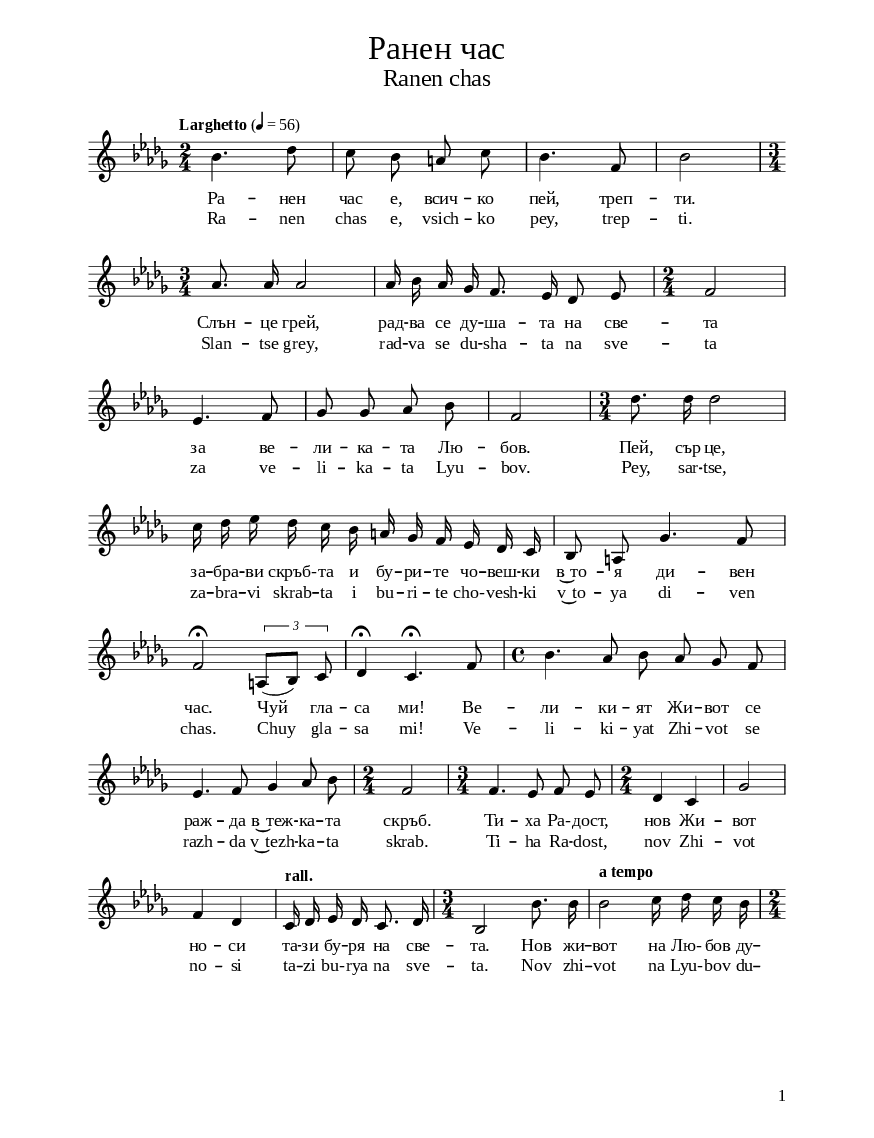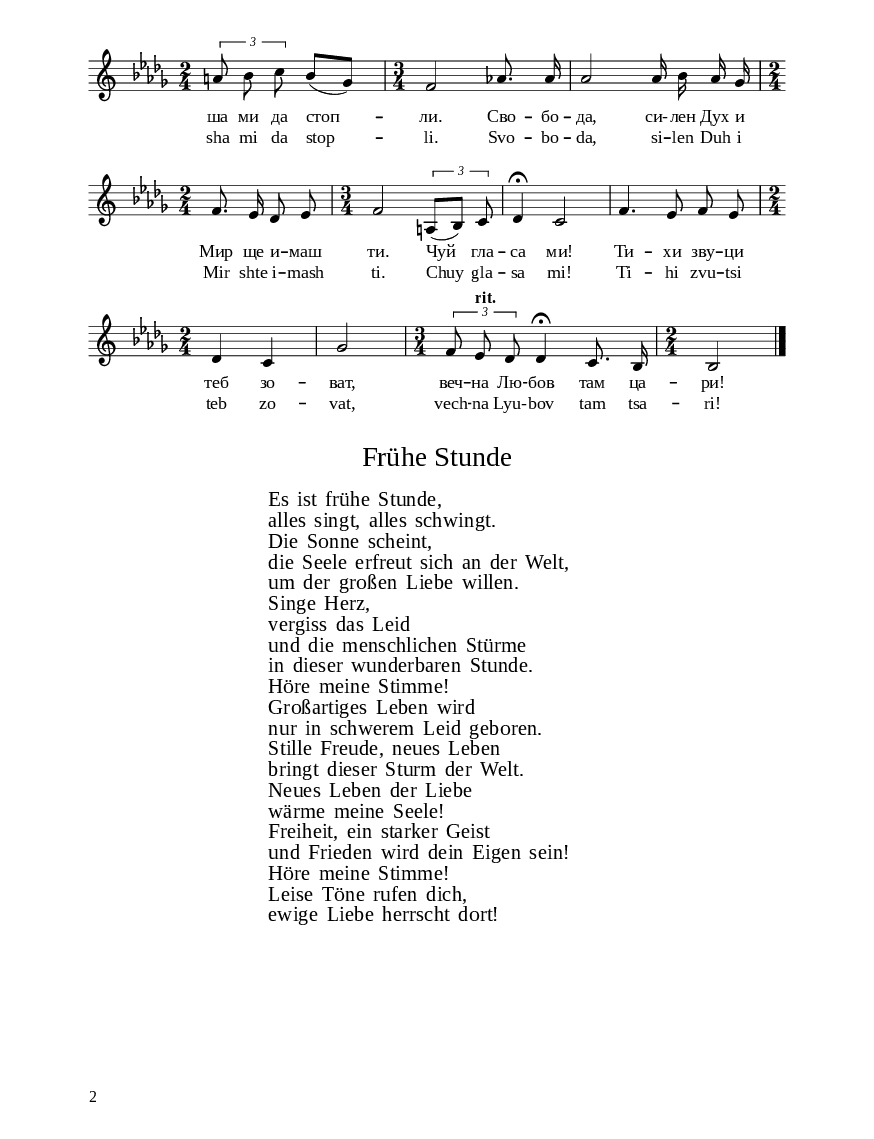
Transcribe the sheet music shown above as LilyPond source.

\version "2.24.0"

\include "include/globals.ily"

\bookpart {
  \label #'ref039
  \tocItem \markup " "
  \include "include/bookpart-paper.ily"
  \score {
    \include "include/score-layout.ily"


    \new Voice \relative c' {
      \clef treble
      \key des \major
      \time 2/4
      \tempoFunc "Larghetto" 4 "56"
      \autoBeamOff

      bes'4.  des8 | % 2
      c8  bes8  a8  c8 | % 3
      bes4.  f8 | % 4
      bes2 \break | % 5
      \time 3/4  | % 5
      as8.  as16  as2 | % 6
      as16  bes16  as16  ges16
      f8.  es16  des8  es8 | % 7
      \time 2/4  | % 7
      f2 \break | % 8
      es4.  f8 | % 9
      ges8  ges8  as8  bes8 |
      \barNumberCheck #10
      f2 | % 11
      \time 3/4  | % 11
      des'8.  des16  des2 \break | % 12
      c16  des16  es16  des16
      c16  bes16  a16  ges16
      f16  es16  des16  c16 | % 13
      bes8  a8  ges'4.  f8 \break | % 14
      f2 ^\fermata
      \tuplet 3/2 {   a,8 ( [  bes8 ) ]  c8 }
      | % 15
      des4 ^\fermata  c4. ^\fermata  f8 | % 16
      \time 4/4  | % 16
      bes4.  as8  bes8  as8
      ges8  f8 \break | % 17
      es4.  f8  ges4  as8  bes8
      | % 18
      \time 2/4  | % 18
      f2 | % 19
      \time 3/4  | % 19
      f4.  es8  f8  es8 |
      \time 2/4  |
      des4  c4  | % 21
      ges'2 \break | % 22
      f4  des4 | % 23
      \tempo "rall." c16  des16  es16
      des16  c8.  des16 | % 24
      \time 3/4 bes2  % 25
      bes'8.  bes16 |
      \tempo "a tempo" bes2 % 26
      c16  des16  c16  bes16 | \pageBreak
      \time 2/4
      \tupletUp \tuplet 3/2 {a8  bes8  c8 }
      bes8 ( [  ges8 ) ] | % 27
      \time 3/4 f2 aes!8.  as16 | % 28
      as2  as16  bes16  as16
      ges16 \break | % 29
      \time 2/4  | % 29
      f8.  es16  des8  es8 |
      \time 3/4  | f2
      \tuplet 3/2 {a,8 ( [  bes8 ) ]  c8 }
      | % 31
      des4 ^\fermata  c2 | % 32
      f4.  es8  f8  es8 \break | % 33
      \time 2/4  | % 33
      des4  c4 | % 34
      ges'2 | % 35
      \time 3/4  | % 35
      \tuplet 3/2 { f8 \tempo "rit.               " es des } des4 \fermata  c8. bes16 | \time 2/4 bes2 \bar "|." \break
    }

    \addlyrics {
      Ра -- нен час е, всич -- ко пей,
      треп -- ти. Слън -- це грей, рад --
      ва се ду -- ша -- та на све -- та
      за ве -- ли -- ка -- та Лю -- бов.
      Пей, сър -- це, за -- бра -- ви
      "скръб-" -- та и бу -- ри -- те чо --
      веш -- ки в~то -- я ди -- вен час.
      Чуй  гла -- са ми! Ве -- ли --
      ки -- ят Жи -- вот се раж -- да
      в~теж -- ка -- та скръб. Ти -- ха
      "Ра-" -- дост, нов Жи -- вот но -- си
      та -- зи бу -- ря на све -- та.
      Нов жи -- вот на "Лю-" -- бов ду --
      ша ми да стоп -- ли. Сво -- бо
      -- да, "си-" -- лен Дух и Мир ще и --
      маш ти. Чуй  гла -- са ми!
      Ти -- хи зву -- ци теб зо -- ват,
      веч -- на Лю -- бов там ца -- ри!}
      \addlyrics {
        Ra -- nen chas e, vsich -- ko pey,
        trep -- ti. Slan -- tse grey, rad --
        va se du -- sha -- ta na sve -- ta
        za ve -- li -- ka -- ta Lyu -- bov.
        Pey, sar -- tse, za -- bra -- vi
        "skrab" -- ta i bu -- ri -- te "cho-" --
        vesh -- ki v~to -- ya di -- ven chas.
        Chuy  gla -- sa mi! Ve -- li --
        ki -- yat Zhi -- vot se razh -- da
        v~tezh -- ka -- ta skrab. Ti -- ha
        Ra -- dost, nov Zhi -- vot no -- si
        ta -- zi "bu-" -- rya na sve -- ta.
        Nov zhi -- vot na "Lyu-" -- bov du --
        sha mi da stop -- li. Svo -- bo
        -- da, si -- len Duh i Mir shte i --
        mash ti. Chuy  gla -- sa mi!
        Ti -- hi zvu -- tsi teb zo -- vat,
        vech -- na "Lyu-" -- bov tam tsa -- ri!}

        \header {
          title = \titleFunc "Ранен час" "Ranen chas"
        }

        \midi{}

      } % score



      % include foreign translation(s) of the song
      \version "2.24.0"

\markup \fill-line { \fontsize #deTitleFontSize "Frühe Stunde" }
\markup \null
\markup \null
\markup \fontsize #deCoupletFontSize {
  \hspace #16
  \override #`(baseline-skip . ,deCoupletBaselineSkip)

  \column {
   
 \line { " " Es ist frühe Stunde, }

 \line { " " alles singt, alles schwingt.}

 \line { " " Die Sonne scheint,}

 \line { " " die Seele erfreut sich an der Welt, }

 \line { " " um der großen Liebe willen.}

 \line { " " Singe Herz, }

 \line { " " vergiss das Leid}

 \line { " " und die menschlichen Stürme}

 \line { " " in dieser wunderbaren Stunde.}

 \line { " " Höre meine Stimme! }

 \line { " " Großartiges Leben wird }

 \line { " " nur in schwerem Leid geboren. }

 \line { " " Stille Freude, neues Leben}

 \line { " " bringt dieser Sturm der Welt.}

 \line { " " Neues Leben der Liebe}

 \line { " " wärme meine Seele! }

 \line { " " Freiheit, ein starker Geist }

 \line { " " und Frieden wird dein Eigen sein! }

 \line { " " Höre meine Stimme! }

 \line { " " Leise Töne rufen dich,}

 \line { " " ewige Liebe herrscht dort!}


  }
}


    } % bookpart
